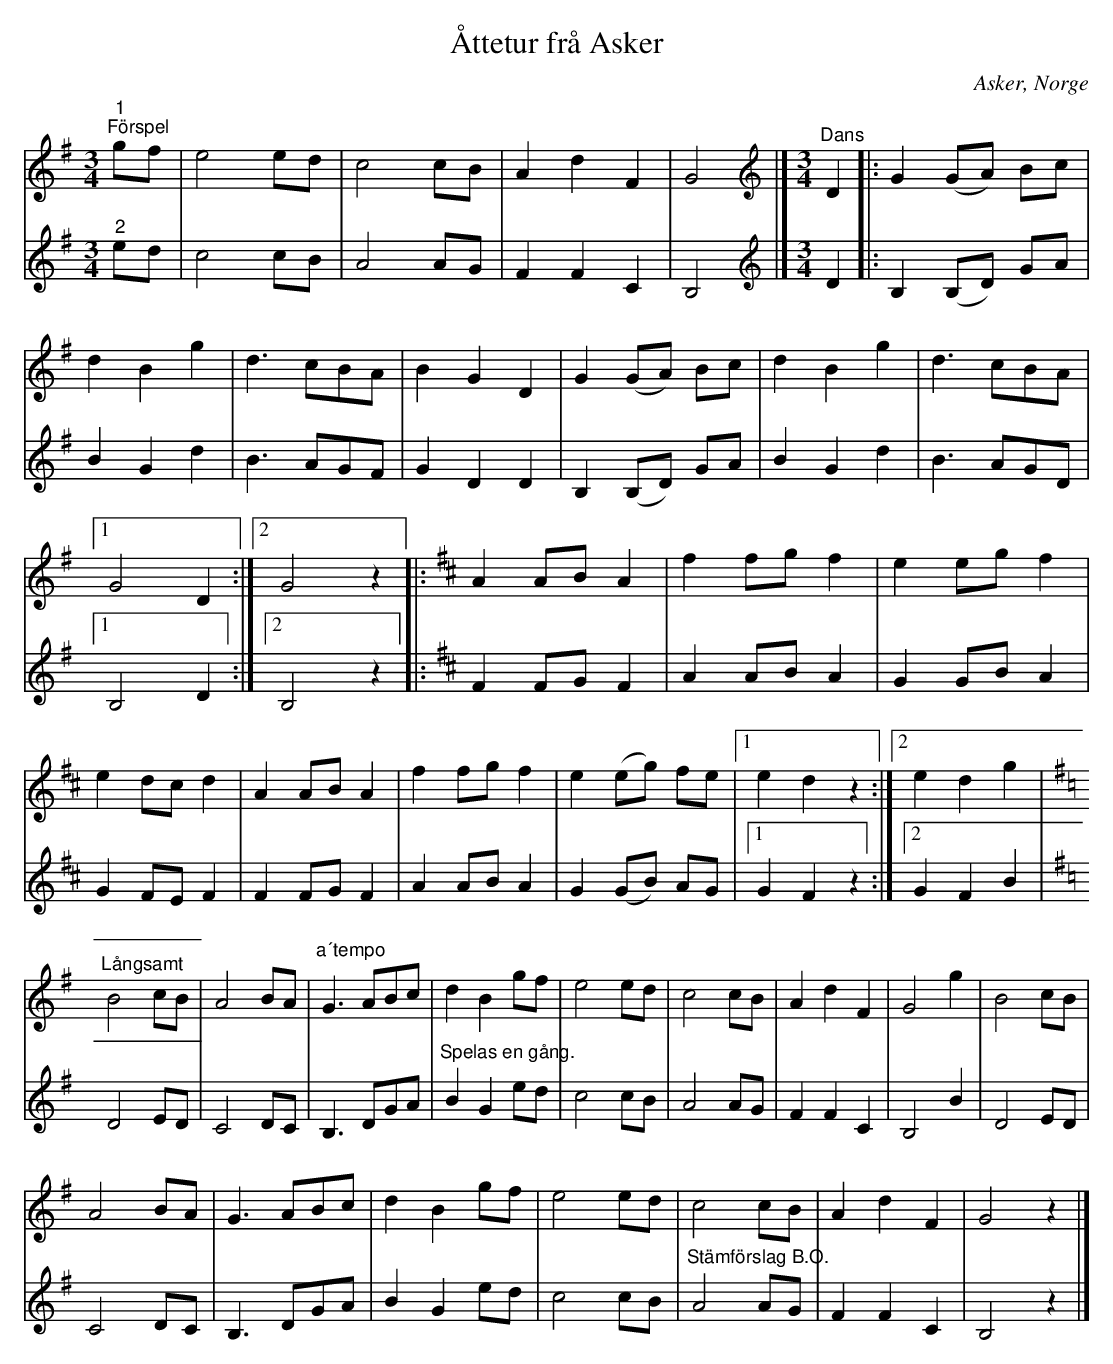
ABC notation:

X:1
T:Åttetur frå Asker
O:Asker, Norge
L:1/8
M:3/4
K:G
V:1
"^1""^Förspel" gf | e4 ed | c4 cB | A2 d2 F2 | G4 |][K:G][M:3/4][K:treble]"^Dans" D2 |: G2 (GA) Bc |
d2 B2 g2 | d3 cBA | B2 G2 D2 | G2 (GA) Bc | d2 B2 g2 | d3 cBA |1
G4 D2 :|2 G4 z2 |: [K:D] A2 AB A2 | f2 fg f2 | e2 eg f2 |
e2 dc d2 | A2 AB A2 | f2 fg f2 | e2 (eg) fe |1 e2 d2 z2 :|2 e2 d2 g2 |
[K:G]"^Långsamt" B4 cB | A4 BA |"^a´tempo" G3 ABc | d2 B2 gf | e4 ed | c4 cB | A2 d2 F2 | G4 g2 | B4 cB |
A4 BA | G3 ABc | d2 B2 gf | e4 ed | c4 cB | A2 d2 F2 | G4 z2 |]
V:2
"^2" ed | c4 cB | A4 AG | F2 F2 C2 | B,4 |][K:G][M:3/4][K:treble] D2 |: B,2 (B,D) GA | B2 G2 d2 |
B3 AGF | G2 D2 D2 | B,2 (B,D) GA | B2 G2 d2 | B3 AGD |1 B,4 D2 :|2 B,4 z2 |:[K:D] F2 FG F2 |
A2 AB A2 | G2 GB A2 | G2 FE F2 | F2 FG F2 | A2 AB A2 | G2 (GB) AG |1 G2 F2 z2 :|2 G2 F2 B2 |
[K:G] D4 ED | C4 DC | B,3 DGA | "^Spelas en gång." B2 G2 ed | c4 cB | A4 AG | F2 F2 C2 | B,4 B2 |
D4 ED | C4 DC | B,3 DGA | B2 G2 ed | c4 cB |"^Stämförslag B.O." A4 AG | F2 F2 C2 | B,4 z2 |]
